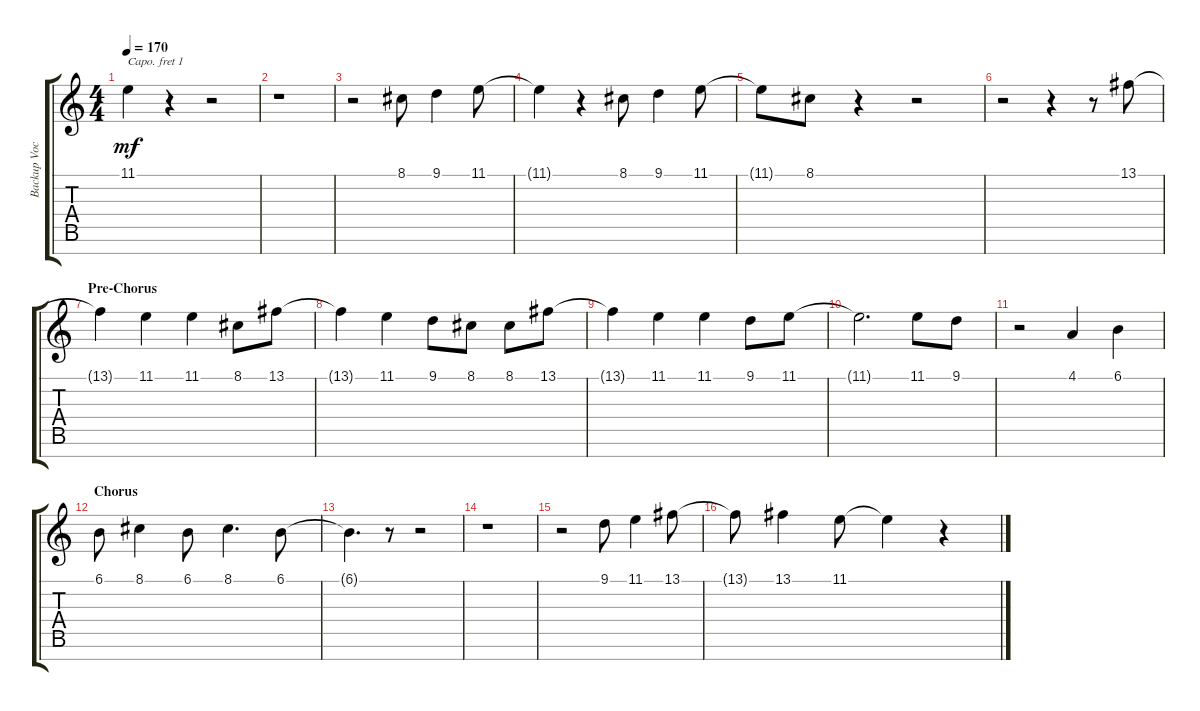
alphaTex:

\track ("Backup Vocals - David Desrosiers" "Backup Voc") {instrument synthbrass1}
\staff {score tabs}
\capo 1
\tuning (E4 B3 G3 D3 A2 E2 B1) {hide}
\ts (4 4)
\tempo 170
\clef g2
\ks c
11.1{t}.4{dy mf} r.4 r.2 |
r.1 |
r.2 8.1.8 9.1.4 11.1.8 |
11.1{t}.4 r.4 8.1.8 9.1.4 11.1.8 |
11.1{t}.8 8.1.8 r.4 r.2 |
r.2 r.4 r.8 13.1.8 |
\section ("" "Pre-Chorus")
13.1{t}.4 11.1.4 11.1.4 8.1.8 13.1.8 |
13.1{t}.4 11.1.4 9.1.8 8.1.8 8.1.8 13.1.8 |
13.1{t}.4 11.1.4 11.1.4 9.1.8 11.1.8 |
11.1{t}.2{d} 11.1.8 9.1.8 |
r.2 4.1.4 6.1.4 |
\section ("" "Chorus")
6.1.8 8.1.4 6.1.8 8.1.4{d} 6.1.8 |
6.1{t}.4{d} r.8 r.2 |
r.1 |
r.2 9.1.8 11.1.4 13.1.8 |
13.1{t}.8 13.1.4 11.1.8 11.1{t}.4 r.4
